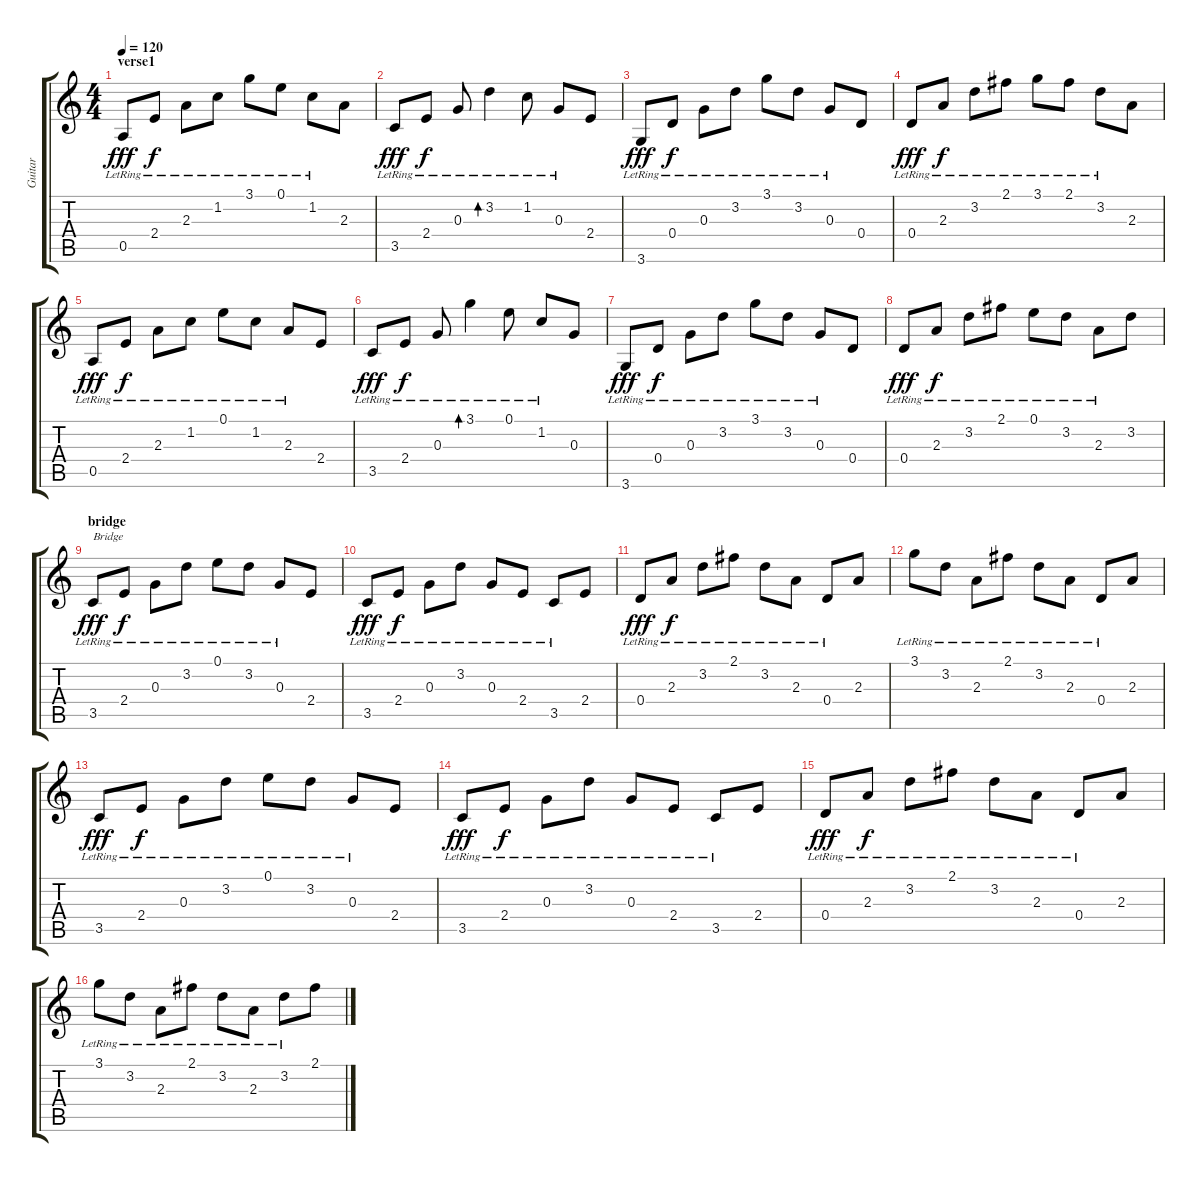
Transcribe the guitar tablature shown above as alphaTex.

\track ("Guitar" "Guitar") {instrument acousticguitarnylon}
\staff {score tabs}
\tuning (E4 B3 G3 D3 A2 E2) {hide}
\ts (4 4)
\section ("" "verse1")
\tempo 120
\clef g2
\ks c
0.5{lr}.8{dy fff} 2.4{lr}.8{dy f} 2.3{lr}.8 1.2{lr}.8 3.1{lr}.8 0.1{lr}.8 1.2{lr}.8 2.3.8 |
3.5{lr}.8{dy fff} 2.4{lr}.8{dy f} 0.3{lr}.8 3.2{lr}.4{bd 480} 1.2{lr}.8 0.3{lr}.8 2.4.8 |
3.6{lr}.8{dy fff} 0.4{lr}.8{dy f} 0.3{lr}.8 3.2{lr}.8 3.1{lr}.8 3.2{lr}.8 0.3{lr}.8 0.4.8 |
0.4{lr}.8{dy fff} 2.3{lr}.8{dy f} 3.2{lr}.8 2.1{lr}.8 3.1{lr}.8 2.1{lr}.8 3.2{lr}.8 2.3.8 |
0.5{lr}.8{dy fff} 2.4{lr}.8{dy f} 2.3{lr}.8 1.2{lr}.8 0.1{lr}.8 1.2{lr}.8 2.3{lr}.8 2.4.8 |
3.5{lr}.8{dy fff} 2.4{lr}.8{dy f} 0.3{lr}.8 3.1{lr}.4{bd 480} 0.1{lr}.8 1.2{lr}.8 0.3.8 |
3.6{lr}.8{dy fff} 0.4{lr}.8{dy f} 0.3{lr}.8 3.2{lr}.8 3.1{lr}.8 3.2{lr}.8 0.3{lr}.8 0.4.8 |
0.4{lr}.8{dy fff} 2.3{lr}.8{dy f} 3.2{lr}.8 2.1{lr}.8 0.1{lr}.8 3.2{lr}.8 2.3{lr}.8 3.2.8 |
\section ("" "bridge")
3.5{lr}.8{txt "Bridge" dy fff} 2.4{lr}.8{dy f} 0.3{lr}.8 3.2{lr}.8 0.1{lr}.8 3.2{lr}.8 0.3{lr}.8 2.4.8 |
3.5{lr}.8{dy fff} 2.4{lr}.8{dy f} 0.3{lr}.8 3.2{lr}.8 0.3{lr}.8 2.4{lr}.8 3.5{lr}.8 2.4.8 |
0.4{lr}.8{dy fff} 2.3{lr}.8{dy f} 3.2{lr}.8 2.1{lr}.8 3.2{lr}.8 2.3{lr}.8 0.4{lr}.8 2.3.8 |
3.1{lr}.8 3.2{lr}.8 2.3{lr}.8 2.1{lr}.8 3.2{lr}.8 2.3{lr}.8 0.4{lr}.8 2.3.8 |
3.5{lr}.8{dy fff} 2.4{lr}.8{dy f} 0.3{lr}.8 3.2{lr}.8 0.1{lr}.8 3.2{lr}.8 0.3{lr}.8 2.4.8 |
3.5{lr}.8{dy fff} 2.4{lr}.8{dy f} 0.3{lr}.8 3.2{lr}.8 0.3{lr}.8 2.4{lr}.8 3.5{lr}.8 2.4.8 |
0.4{lr}.8{dy fff} 2.3{lr}.8{dy f} 3.2{lr}.8 2.1{lr}.8 3.2{lr}.8 2.3{lr}.8 0.4{lr}.8 2.3.8 |
3.1{lr}.8 3.2{lr}.8 2.3{lr}.8 2.1{lr}.8 3.2{lr}.8 2.3{lr}.8 3.2{lr}.8 2.1.8
